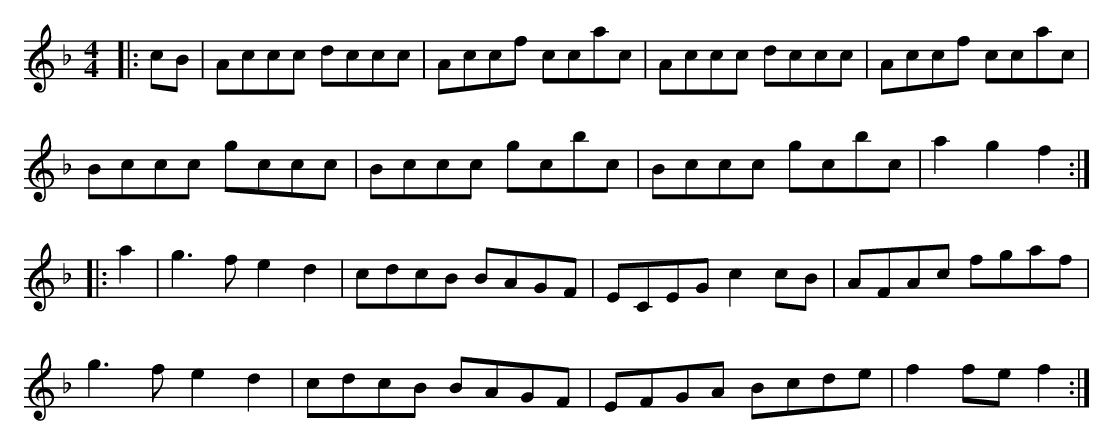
X:1
M:4/4
K:F
|: cB | Accc dccc | Accf ccac | Accc dccc | Accf ccac |
Bccc gccc | Bccc gcbc | Bccc gcbc | a2 g2 f2 :|
|:a2 | g3f e2d2 | cdcB BAGF | ECEG c2 cB | AFAc fgaf |
g3f e2d2 | cdcB BAGF | EFGA Bcde | f2 fe f2 :|
